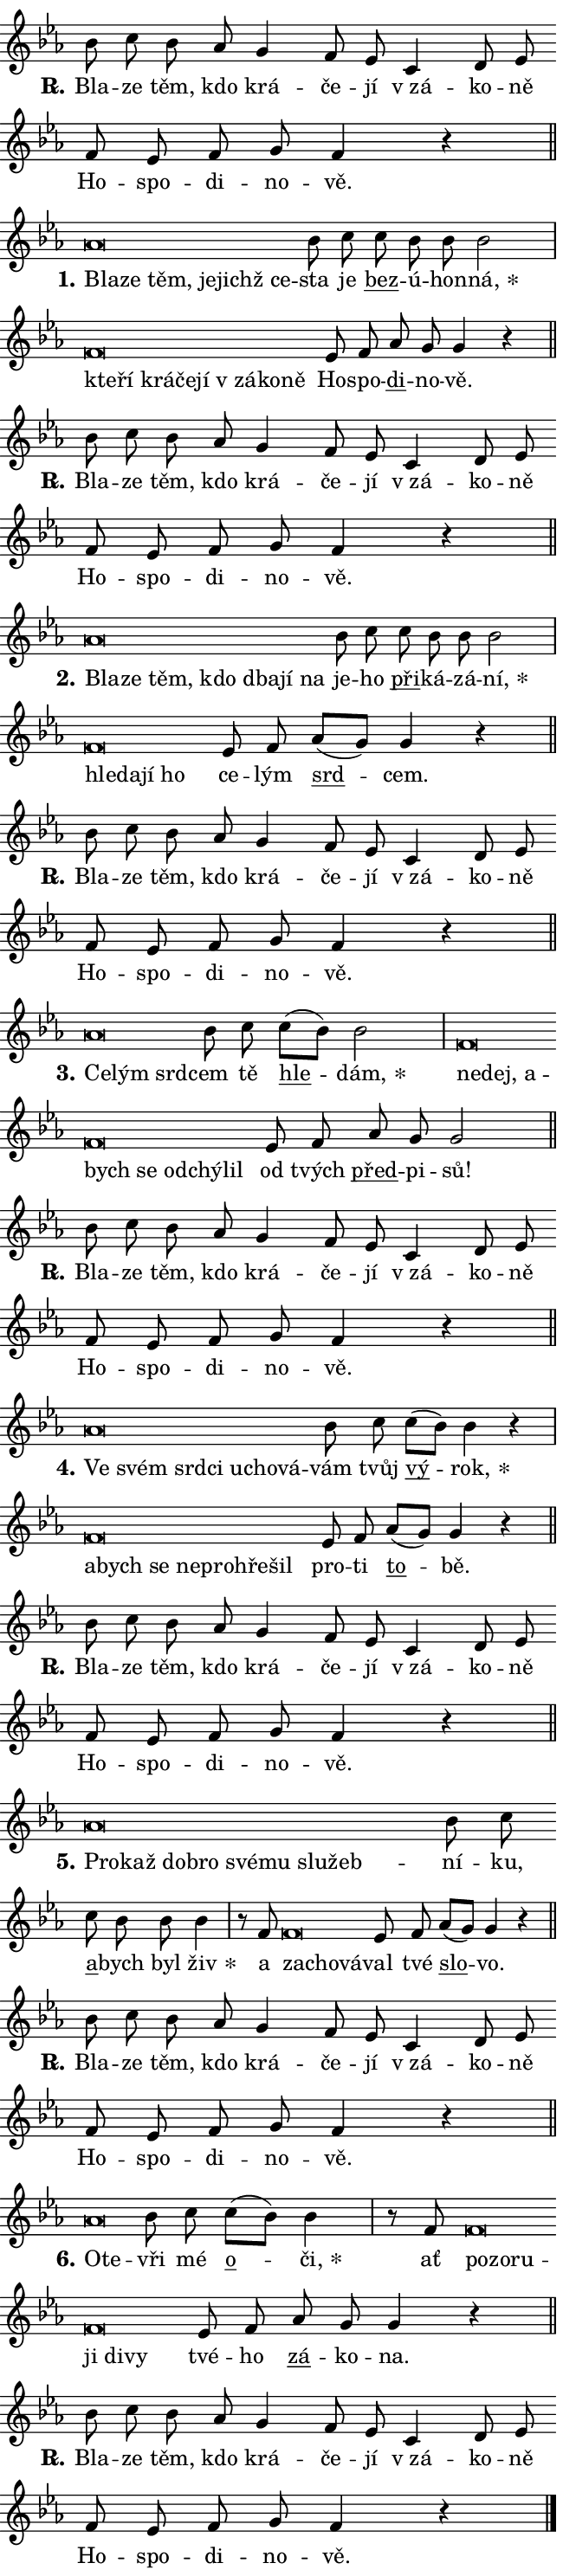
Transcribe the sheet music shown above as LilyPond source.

\version "2.24.0"
\header { tagline = "" }
\paper {
  indent = 0\cm
  top-margin = 0\cm
  right-margin = 0.13\cm % to fit lyric hyphens
  bottom-margin = 0\cm
  left-margin = 0\cm
  paper-width = 11\cm
  page-breaking = #ly:one-page-breaking
  system-system-spacing.basic-distance = #11
  score-system-spacing.basic-distance = #11
  ragged-last = ##f
}


%% Author: Thomas Morley
%% https://lists.gnu.org/archive/html/lilypond-user/2020-05/msg00002.html
#(define (line-position grob)
"Returns position of @var[grob} in current system:
   @code{'start}, if at first time-step
   @code{'end}, if at last time-step
   @code{'middle} otherwise
"
  (let* ((col (ly:item-get-column grob))
         (ln (ly:grob-object col 'left-neighbor))
         (rn (ly:grob-object col 'right-neighbor))
         (col-to-check-left (if (ly:grob? ln) ln col))
         (col-to-check-right (if (ly:grob? rn) rn col))
         (break-dir-left
           (and
             (ly:grob-property col-to-check-left 'non-musical #f)
             (ly:item-break-dir col-to-check-left)))
         (break-dir-right
           (and
             (ly:grob-property col-to-check-right 'non-musical #f)
             (ly:item-break-dir col-to-check-right))))
        (cond ((eqv? 1 break-dir-left) 'start)
              ((eqv? -1 break-dir-right) 'end)
              (else 'middle))))

#(define (tranparent-at-line-position vctor)
  (lambda (grob)
  "Relying on @code{line-position} select the relevant enry from @var{vctor}.
Used to determine transparency,"
    (case (line-position grob)
      ((end) (not (vector-ref vctor 0)))
      ((middle) (not (vector-ref vctor 1)))
      ((start) (not (vector-ref vctor 2))))))

noteHeadBreakVisibility =
#(define-music-function (break-visibility)(vector?)
"Makes @code{NoteHead}s transparent relying on @var{break-visibility}"
#{
  \override NoteHead.transparent =
    #(tranparent-at-line-position break-visibility)
#})

#(define delete-ledgers-for-transparent-note-heads
  (lambda (grob)
    "Reads whether a @code{NoteHead} is transparent.
If so this @code{NoteHead} is removed from @code{'note-heads} from
@var{grob}, which is supposed to be @code{LedgerLineSpanner}.
As a result ledgers are not printed for this @code{NoteHead}"
    (let* ((nhds-array (ly:grob-object grob 'note-heads))
           (nhds-list
             (if (ly:grob-array? nhds-array)
                 (ly:grob-array->list nhds-array)
                 '()))
           ;; Relies on the transparent-property being done before
           ;; Staff.LedgerLineSpanner.after-line-breaking is executed.
           ;; This is fragile ...
           (to-keep
             (remove
               (lambda (nhd)
                 (ly:grob-property nhd 'transparent #f))
               nhds-list)))
      ;; TODO find a better method to iterate over grob-arrays, similiar
      ;; to filter/remove etc for lists
      ;; For now rebuilt from scratch
      (set! (ly:grob-object grob 'note-heads)  '())
      (for-each
        (lambda (nhd)
          (ly:pointer-group-interface::add-grob grob 'note-heads nhd))
        to-keep))))

squashNotes = {
  \override NoteHead.X-extent = #'(-0.2 . 0.2)
  \override NoteHead.Y-extent = #'(-0.75 . 0)
  \override NoteHead.stencil =
    #(lambda (grob)
       (let ((pos (ly:grob-property grob 'staff-position)))
         (begin
           (if (< pos -7) (display "ERROR: Lower brevis then expected\n") (display ""))
           (if (<= pos -6) ly:text-interface::print ly:note-head::print))))
}
unSquashNotes = {
  \revert NoteHead.X-extent
  \revert NoteHead.Y-extent
  \revert NoteHead.stencil
}

hideNotes = \noteHeadBreakVisibility #begin-of-line-visible
unHideNotes = \noteHeadBreakVisibility #all-visible

% work-around for resetting accidentals
% https://lilypond.org/doc/v2.23/Documentation/notation/displaying-rhythms#unmetered-music
cadenzaMeasure = {
  \cadenzaOff
  \partial 1024 s1024
  \cadenzaOn
}

#(define-markup-command (accent layout props text) (markup?)
  "Underline accented syllable"
  (interpret-markup layout props
    #{\markup \override #'(offset . 4.3) \underline { #text }#}))

responsum = \markup \concat {
  "R" \hspace #-1.05 \path #0.1 #'((moveto 0 0.07) (lineto 0.9 0.8)) \hspace #0.05 "."
}

spaceSize = #0.6828661417322834 % exact space size for TeX Gyre Schola

\layout {
  \context {
    \Staff
    \remove "Time_signature_engraver"
    \override LedgerLineSpanner.after-line-breaking = #delete-ledgers-for-transparent-note-heads
  }
  \context {
    \Lyrics {
      \override LyricSpace.minimum-distance = \spaceSize
      \override LyricText.font-name = #"TeX Gyre Schola"
      \override LyricText.font-size = 1
      \override StanzaNumber.font-name = #"TeX Gyre Schola Bold"
      \override StanzaNumber.font-size = 1
    }
  }
  \context {
    \Score 
    \override NoteHead.text =
      #(lambda (grob) 
        (let ((pos (ly:grob-property grob 'staff-position)))
          #{\markup {
            \combine
              \halign #-0.55 \raise #(if (= pos -6) 0 0.5) \override #'(thickness . 2) \draw-line #'(3.2 . 0)
              \musicglyph "noteheads.sM1"
          }#}))
  }
}

% magnetic-lyrics.ily
%
%   written by
%     Jean Abou Samra <jean@abou-samra.fr>
%     Werner Lemberg <wl@gnu.org>
%
%   adapted by
%     Jiri Hon <jiri.hon@gmail.com>
%
% Version 2022-Apr-15

% https://www.mail-archive.com/lilypond-user@gnu.org/msg149350.html

#(define (Left_hyphen_pointer_engraver context)
   "Collect syllable-hyphen-syllable occurrences in lyrics and store
them in properties.  This engraver only looks to the left.  For
example, if the lyrics input is @code{foo -- bar}, it does the
following.

@itemize @bullet
@item
Set the @code{text} property of the @code{LyricHyphen} grob between
@q{foo} and @q{bar} to @code{foo}.

@item
Set the @code{left-hyphen} property of the @code{LyricText} grob with
text @q{foo} to the @code{LyricHyphen} grob between @q{foo} and
@q{bar}.
@end itemize

Use this auxiliary engraver in combination with the
@code{lyric-@/text::@/apply-@/magnetic-@/offset!} hook."
   (let ((hyphen #f)
         (text #f))
     (make-engraver
      (acknowledgers
       ((lyric-syllable-interface engraver grob source-engraver)
        (set! text grob)))
      (end-acknowledgers
       ((lyric-hyphen-interface engraver grob source-engraver)
        ;(when (not (grob::has-interface grob 'lyric-space-interface))
          (set! hyphen grob)));)
      ((stop-translation-timestep engraver)
       (when (and text hyphen)
         (ly:grob-set-object! text 'left-hyphen hyphen))
       (set! text #f)
       (set! hyphen #f)))))

#(define (lyric-text::apply-magnetic-offset! grob)
   "If the space between two syllables is less than the value in
property @code{LyricText@/.details@/.squash-threshold}, move the right
syllable to the left so that it gets concatenated with the left
syllable.

Use this function as a hook for
@code{LyricText@/.after-@/line-@/breaking} if the
@code{Left_@/hyphen_@/pointer_@/engraver} is active."
   (let ((hyphen (ly:grob-object grob 'left-hyphen #f)))
     (when hyphen
       (let ((left-text (ly:spanner-bound hyphen LEFT)))
         (when (grob::has-interface left-text 'lyric-syllable-interface)
           (let* ((common (ly:grob-common-refpoint grob left-text X))
                  (this-x-ext (ly:grob-extent grob common X))
                  (left-x-ext
                   (begin
                     ;; Trigger magnetism for left-text.
                     (ly:grob-property left-text 'after-line-breaking)
                     (ly:grob-extent left-text common X)))
                  ;; `delta` is the gap width between two syllables.
                  (delta (- (interval-start this-x-ext)
                            (interval-end left-x-ext)))
                  (details (ly:grob-property grob 'details))
                  (threshold (assoc-get 'squash-threshold details 0.2)))
             (when (< delta threshold)
               (let* (;; We have to manipulate the input text so that
                      ;; ligatures crossing syllable boundaries are not
                      ;; disabled.  For languages based on the Latin
                      ;; script this is essentially a beautification.
                      ;; However, for non-Western scripts it can be a
                      ;; necessity.
                      (lt (ly:grob-property left-text 'text))
                      (rt (ly:grob-property grob 'text))
                      (is-space (grob::has-interface hyphen 'lyric-space-interface))
                      (space (if is-space " " ""))
                      (extra-delta (if is-space spaceSize 0))
                      ;; Append new syllable.
                      (ltrt-space (if (and (string? lt) (string? rt))
                                (string-append lt space rt)
                                (make-concat-markup (list lt space rt))))
                      ;; Right-align `ltrt` to the right side.
                      (ltrt-space-markup (grob-interpret-markup
                               grob
                               (make-translate-markup
                                (cons (interval-length this-x-ext) 0)
                                (make-right-align-markup ltrt-space)))))
                 (begin
                   ;; Don't print `left-text`.
                   (ly:grob-set-property! left-text 'stencil #f)
                   ;; Set text and stencil (which holds all collected
                   ;; syllables so far) and shift it to the left.
                   (ly:grob-set-property! grob 'text ltrt-space)
                   (ly:grob-set-property! grob 'stencil ltrt-space-markup)
                   (ly:grob-translate-axis! grob (- (- delta extra-delta)) X))))))))))


#(define (lyric-hyphen::displace-bounds-first grob)
   ;; Make very sure this callback isn't triggered too early.
   (let ((left (ly:spanner-bound grob LEFT))
         (right (ly:spanner-bound grob RIGHT)))
     (ly:grob-property left 'after-line-breaking)
     (ly:grob-property right 'after-line-breaking)
     (ly:lyric-hyphen::print grob)))

squashThreshold = #0.4

\layout {
  \context {
    \Lyrics
    \consists #Left_hyphen_pointer_engraver
    \override LyricText.after-line-breaking =
      #lyric-text::apply-magnetic-offset!
    \override LyricHyphen.stencil = #lyric-hyphen::displace-bounds-first
    \override LyricText.details.squash-threshold = \squashThreshold
    \override LyricHyphen.minimum-distance = 0
    \override LyricHyphen.minimum-length = \squashThreshold
  }
}

squashText = \override LyricText.details.squash-threshold = 9999
unSquashText = \override LyricText.details.squash-threshold = \squashThreshold

leftText = \override LyricText.self-alignment-X = #LEFT
unLeftText = \revert LyricText.self-alignment-X

starOffset = #(lambda (grob) 
                (let ((x_offset (ly:self-alignment-interface::aligned-on-x-parent grob)))
                  (if (= x_offset 0) 0 (+ x_offset 1.2))))

star = #(define-music-function (syllable)(string?)
"Append star separator at the end of a syllable"
#{
  \once \override LyricText.X-offset = #starOffset
  \lyricmode { \markup {
    #syllable
    \override #'((font-name . "TeX Gyre Schola Bold")) \hspace #0.2 \lower #0.65 \larger "*"
  } }
#})

starAccent = #(define-music-function (syllable)(string?)
"Append star separator at the end of a syllable and make accent"
#{
  \once \override LyricText.X-offset = #starOffset
  \lyricmode { \markup {
    \accent #syllable
    \override #'((font-name . "TeX Gyre Schola Bold")) \hspace #0.2 \lower #0.65 \larger "*"
  } }
#})

breath = #(define-music-function (syllable)(string?)
"Append breathing indicator at the end of a syllable"
#{
  \lyricmode { \markup { #syllable "+" } }
#})

optionalBreath = #(define-music-function (syllable)(string?)
"Append optional breathing indicator at the end of a syllable"
#{
  \lyricmode { \markup { #syllable "(+)" } }
#})


\score {
    <<
        \new Voice = "melody" { \cadenzaOn \key es \major \relative { bes'8 c bes as g4 f8 es \bar "" c4 d8 es \bar "" f es f g f4 r \cadenzaMeasure \bar "||" \break } }
        \new Lyrics \lyricsto "melody" { \lyricmode { \set stanza = \responsum
Bla -- ze těm, kdo krá -- če -- jí "v zá" -- ko -- ně Ho -- spo -- di -- no -- vě. } }
    >>
    \layout {}
}

\score {
    <<
        \new Voice = "melody" { \cadenzaOn \key es \major \relative { \squashNotes as'\breve*1/16 \hideNotes \breve*1/16 \bar "" \breve*1/16 \bar "" \breve*1/16 \bar "" \breve*1/16 \breve*1/16 \bar "" \unHideNotes \unSquashNotes bes8 c \bar "" c bes bes bes2 \cadenzaMeasure \bar "|" \squashNotes f\breve*1/16 \hideNotes \breve*1/16 \bar "" \breve*1/16 \bar "" \breve*1/16 \bar "" \breve*1/16 \bar "" \breve*1/16 \bar "" \breve*1/16 \breve*1/16 \bar "" \unHideNotes \unSquashNotes es8 f \bar "" as g g4 r \cadenzaMeasure \bar "||" \break } }
        \new Lyrics \lyricsto "melody" { \lyricmode { \set stanza = "1."
\leftText Bla -- \squashText ze těm, je -- jichž ce -- \unLeftText \unSquashText sta je \markup \accent bez -- ú -- hon -- \star ná, \leftText kte -- \squashText ří krá -- če -- jí "v zá" -- ko -- ně \unLeftText \unSquashText Ho -- spo -- \markup \accent di -- no -- vě. } }
    >>
    \layout {}
}

\score {
    <<
        \new Voice = "melody" { \cadenzaOn \key es \major \relative { bes'8 c bes as g4 f8 es \bar "" c4 d8 es \bar "" f es f g f4 r \cadenzaMeasure \bar "||" \break } }
        \new Lyrics \lyricsto "melody" { \lyricmode { \set stanza = \responsum
Bla -- ze těm, kdo krá -- če -- jí "v zá" -- ko -- ně Ho -- spo -- di -- no -- vě. } }
    >>
    \layout {}
}

\score {
    <<
        \new Voice = "melody" { \cadenzaOn \key es \major \relative { \squashNotes as'\breve*1/16 \hideNotes \breve*1/16 \bar "" \breve*1/16 \bar "" \breve*1/16 \bar "" \breve*1/16 \bar "" \breve*1/16 \breve*1/16 \bar "" \unHideNotes \unSquashNotes bes8 c \bar "" c bes bes bes2 \cadenzaMeasure \bar "|" \squashNotes f\breve*1/16 \hideNotes \breve*1/16 \bar "" \breve*1/16 \breve*1/16 \bar "" \unHideNotes \unSquashNotes es8 f \bar "" as[( g)] g4 r \cadenzaMeasure \bar "||" \break } }
        \new Lyrics \lyricsto "melody" { \lyricmode { \set stanza = "2."
\leftText Bla -- \squashText ze těm, kdo dba -- jí na \unLeftText \unSquashText je -- ho \markup \accent při -- ká -- zá -- \star ní, \leftText hle -- \squashText da -- jí ho \unLeftText \unSquashText ce -- lým \markup \accent srd -- cem. } }
    >>
    \layout {}
}

\score {
    <<
        \new Voice = "melody" { \cadenzaOn \key es \major \relative { bes'8 c bes as g4 f8 es \bar "" c4 d8 es \bar "" f es f g f4 r \cadenzaMeasure \bar "||" \break } }
        \new Lyrics \lyricsto "melody" { \lyricmode { \set stanza = \responsum
Bla -- ze těm, kdo krá -- če -- jí "v zá" -- ko -- ně Ho -- spo -- di -- no -- vě. } }
    >>
    \layout {}
}

\score {
    <<
        \new Voice = "melody" { \cadenzaOn \key es \major \relative { \squashNotes as'\breve*1/16 \hideNotes \breve*1/16 \breve*1/16 \bar "" \unHideNotes \unSquashNotes bes8 c \bar "" c[( bes)] bes2 \cadenzaMeasure \bar "|" \squashNotes f\breve*1/16 \hideNotes \breve*1/16 \bar "" \breve*1/16 \bar "" \breve*1/16 \bar "" \breve*1/16 \bar "" \breve*1/16 \bar "" \breve*1/16 \breve*1/16 \bar "" \unHideNotes \unSquashNotes es8 f \bar "" as g g2 \cadenzaMeasure \bar "||" \break } }
        \new Lyrics \lyricsto "melody" { \lyricmode { \set stanza = "3."
\leftText Ce -- \squashText lým srd -- \unLeftText \unSquashText cem tě \markup \accent hle -- \star dám, \leftText ne -- \squashText dej, a -- bych se od -- chý -- lil \unLeftText \unSquashText od tvých \markup \accent před -- pi -- sů! } }
    >>
    \layout {}
}

\score {
    <<
        \new Voice = "melody" { \cadenzaOn \key es \major \relative { bes'8 c bes as g4 f8 es \bar "" c4 d8 es \bar "" f es f g f4 r \cadenzaMeasure \bar "||" \break } }
        \new Lyrics \lyricsto "melody" { \lyricmode { \set stanza = \responsum
Bla -- ze těm, kdo krá -- če -- jí "v zá" -- ko -- ně Ho -- spo -- di -- no -- vě. } }
    >>
    \layout {}
}

\score {
    <<
        \new Voice = "melody" { \cadenzaOn \key es \major \relative { \squashNotes as'\breve*1/16 \hideNotes \breve*1/16 \bar "" \breve*1/16 \bar "" \breve*1/16 \bar "" \breve*1/16 \bar "" \breve*1/16 \breve*1/16 \bar "" \unHideNotes \unSquashNotes bes8 c \bar "" c[( bes)] bes4 r \cadenzaMeasure \bar "|" \squashNotes f\breve*1/16 \hideNotes \breve*1/16 \bar "" \breve*1/16 \bar "" \breve*1/16 \bar "" \breve*1/16 \bar "" \breve*1/16 \breve*1/16 \bar "" \unHideNotes \unSquashNotes es8 f \bar "" as[( g)] g4 r \cadenzaMeasure \bar "||" \break } }
        \new Lyrics \lyricsto "melody" { \lyricmode { \set stanza = "4."
\leftText Ve \squashText svém srd -- ci u -- cho -- vá -- \unLeftText \unSquashText vám tvůj \markup \accent vý -- \star rok, \leftText a -- \squashText bych se ne -- pro -- hře -- šil \unLeftText \unSquashText pro -- ti \markup \accent to -- bě. } }
    >>
    \layout {}
}

\score {
    <<
        \new Voice = "melody" { \cadenzaOn \key es \major \relative { bes'8 c bes as g4 f8 es \bar "" c4 d8 es \bar "" f es f g f4 r \cadenzaMeasure \bar "||" \break } }
        \new Lyrics \lyricsto "melody" { \lyricmode { \set stanza = \responsum
Bla -- ze těm, kdo krá -- če -- jí "v zá" -- ko -- ně Ho -- spo -- di -- no -- vě. } }
    >>
    \layout {}
}

\score {
    <<
        \new Voice = "melody" { \cadenzaOn \key es \major \relative { \squashNotes as'\breve*1/16 \hideNotes \breve*1/16 \bar "" \breve*1/16 \bar "" \breve*1/16 \bar "" \breve*1/16 \bar "" \breve*1/16 \bar "" \breve*1/16 \breve*1/16 \bar "" \unHideNotes \unSquashNotes bes8 c \bar "" c bes bes bes4 \cadenzaMeasure \bar "|" r8 f8 \squashNotes f\breve*1/16 \hideNotes \breve*1/16 \breve*1/16 \bar "" \unHideNotes \unSquashNotes es8 f \bar "" as[( g)] g4 r \cadenzaMeasure \bar "||" \break } }
        \new Lyrics \lyricsto "melody" { \lyricmode { \set stanza = "5."
\leftText Pro -- \squashText kaž dob -- ro své -- mu slu -- žeb -- \unLeftText \unSquashText ní -- ku, \markup \accent a -- bych byl \star živ a \leftText za -- \squashText cho -- vá -- \unLeftText \unSquashText val tvé \markup \accent slo -- vo. } }
    >>
    \layout {}
}

\score {
    <<
        \new Voice = "melody" { \cadenzaOn \key es \major \relative { bes'8 c bes as g4 f8 es \bar "" c4 d8 es \bar "" f es f g f4 r \cadenzaMeasure \bar "||" \break } }
        \new Lyrics \lyricsto "melody" { \lyricmode { \set stanza = \responsum
Bla -- ze těm, kdo krá -- če -- jí "v zá" -- ko -- ně Ho -- spo -- di -- no -- vě. } }
    >>
    \layout {}
}

\score {
    <<
        \new Voice = "melody" { \cadenzaOn \key es \major \relative { \squashNotes as'\breve*1/16 \hideNotes \breve*1/16 \bar "" \unHideNotes \unSquashNotes bes8 c \bar "" c[( bes)] bes4 \cadenzaMeasure \bar "|" r8 f8 \squashNotes f\breve*1/16 \hideNotes \breve*1/16 \bar "" \breve*1/16 \bar "" \breve*1/16 \bar "" \breve*1/16 \breve*1/16 \bar "" \unHideNotes \unSquashNotes es8 f \bar "" as g g4 r \cadenzaMeasure \bar "||" \break } }
        \new Lyrics \lyricsto "melody" { \lyricmode { \set stanza = "6."
\leftText O -- \squashText te -- \unLeftText \unSquashText vři mé \markup \accent o -- \star či, ať \leftText po -- \squashText zo -- ru -- ji di -- vy \unLeftText \unSquashText tvé -- ho \markup \accent zá -- ko -- na. } }
    >>
    \layout {}
}

\score {
    <<
        \new Voice = "melody" { \cadenzaOn \key es \major \relative { bes'8 c bes as g4 f8 es \bar "" c4 d8 es \bar "" f es f g f4 r \cadenzaMeasure \bar "||" \break } \bar "|." }
        \new Lyrics \lyricsto "melody" { \lyricmode { \set stanza = \responsum
Bla -- ze těm, kdo krá -- če -- jí "v zá" -- ko -- ně Ho -- spo -- di -- no -- vě. } }
    >>
    \layout {}
}
